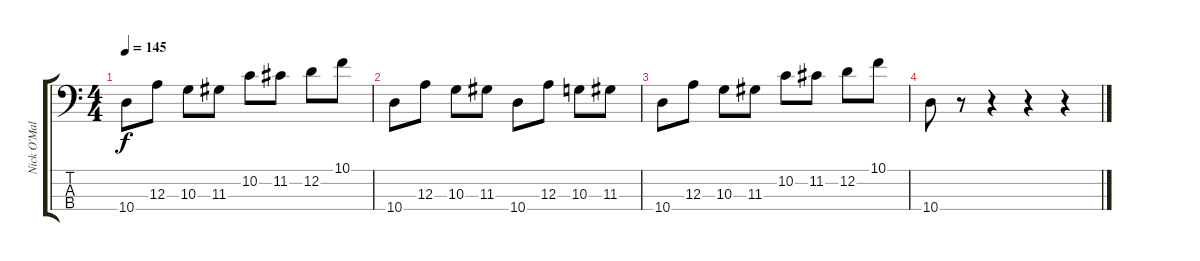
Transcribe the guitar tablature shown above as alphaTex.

\track ("Nick O'Malley (Bass)" "Nick O'Mal") {instrument electricbasspick bank 255}
\staff {score tabs}
\tuning (G2 D2 A1 E1) {hide}
\ts (4 4)
\tempo 145
\clef f4
\ks c
10.4.8{dy f} 12.3.8 10.3.8 11.3.8 10.2.8 11.2.8 12.2.8 10.1.8 |
10.4.8 12.3.8 10.3.8 11.3.8 10.4.8 12.3.8 10.3.8 11.3.8 |
10.4.8 12.3.8 10.3.8 11.3.8 10.2.8 11.2.8 12.2.8 10.1.8 |
10.4.8 r.8 r.4 r.4 r.4
